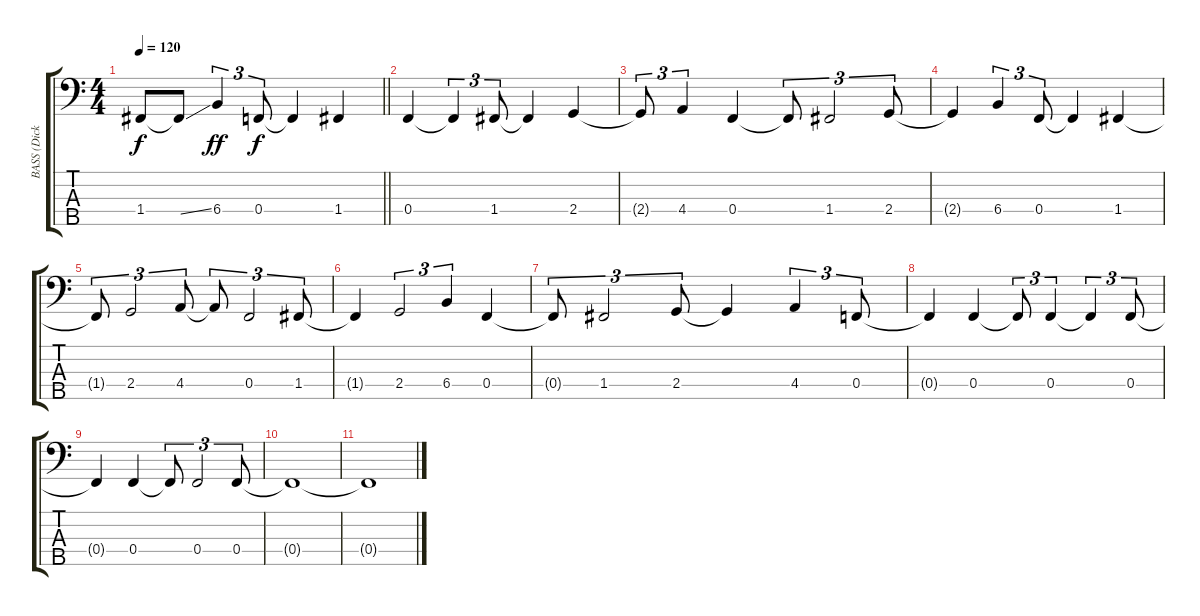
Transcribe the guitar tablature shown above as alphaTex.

\track ("BASS (Dick Lovgren)" "BASS (Dick") {instrument slapbass1}
\staff {score tabs}
\tuning (Ab2 Eb2 Bb1 F1 C1) {hide}
\ts (4 4)
\tempo 120
\clef f4
\barLineRight lightlight
\ks c
1.4{t}.8{dy f} 1.4{ss t}.8 6.4.4{tu (3 2) dy ff} 0.4.8{tu (3 2) dy f} 0.4{t}.4 1.4.4 |
0.4.4 0.4{t}.4{tu (3 2)} 1.4.8{tu (3 2)} 1.4{t}.4 2.4.4 |
2.4{t}.8{tu (3 2)} 4.4.4{tu (3 2)} 0.4.4 0.4{t}.8{tu (3 2)} 1.4.2{tu (3 2)} 2.4.8{tu (3 2)} |
2.4{t}.4 6.4.4{tu (3 2)} 0.4.8{tu (3 2)} 0.4{t}.4 1.4.4 |
1.4{t}.8{tu (3 2)} 2.4.2{tu (3 2)} 4.4.8{tu (3 2)} 4.4{t}.8{tu (3 2)} 0.4.2{tu (3 2)} 1.4.8{tu (3 2)} |
1.4{t}.4 2.4.2{tu (3 2)} 6.4.4{tu (3 2)} 0.4.4 |
0.4{t}.8{tu (3 2)} 1.4.2{tu (3 2)} 2.4.8{tu (3 2)} 2.4{t}.4 4.4.4{tu (3 2)} 0.4.8{tu (3 2)} |
0.4{t}.4 0.4.4 0.4{t}.8{tu (3 2)} 0.4.4{tu (3 2)} 0.4{t}.4{tu (3 2)} 0.4.8{tu (3 2)} |
0.4{t}.4 0.4.4 0.4{t}.8{tu (3 2)} 0.4.2{tu (3 2)} 0.4.8{tu (3 2)} |
0.4{t}.1 |
0.4{t}.1
